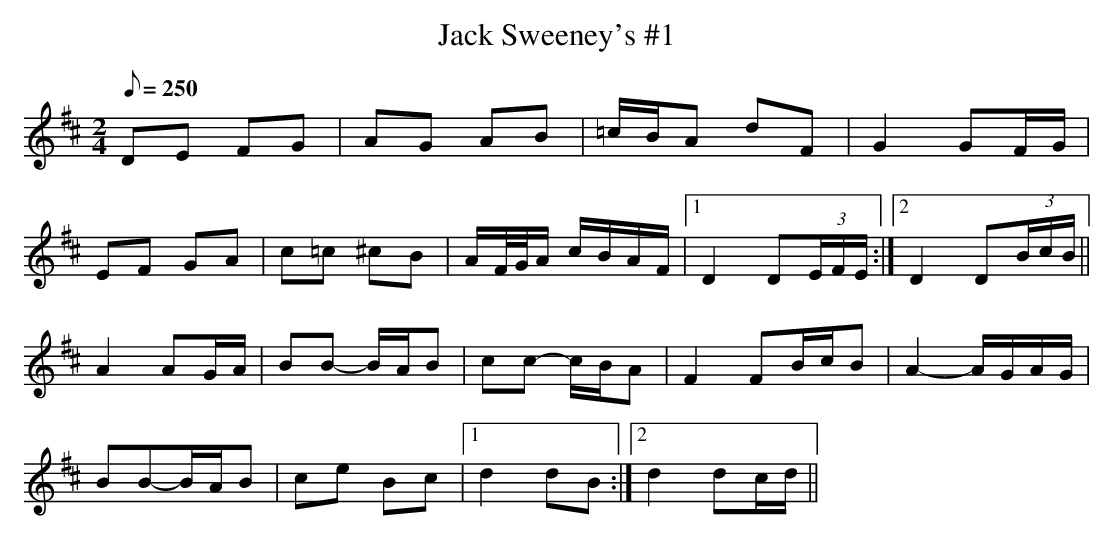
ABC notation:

X:1
T: Jack Sweeney's #1
L: 1/8
M: 2/4
Q: 250
K: D
DE FG|AG AB|=c/B/A dF|G2 GF/G/|
EF GA|c=c ^cB|A/F//G//A/ c/B/A/F/|1 D2 D(3E/F/E/ :|2\
D2 D(3B/c/B/||
A2 AG/A/|BB- B/A/B|cc- c/B/A|F2 FB/c/B|A2-A/G/A/G/|
BB-B/A/B|ce Bc|1 d2 dB :|2 d2 dc/d/||
